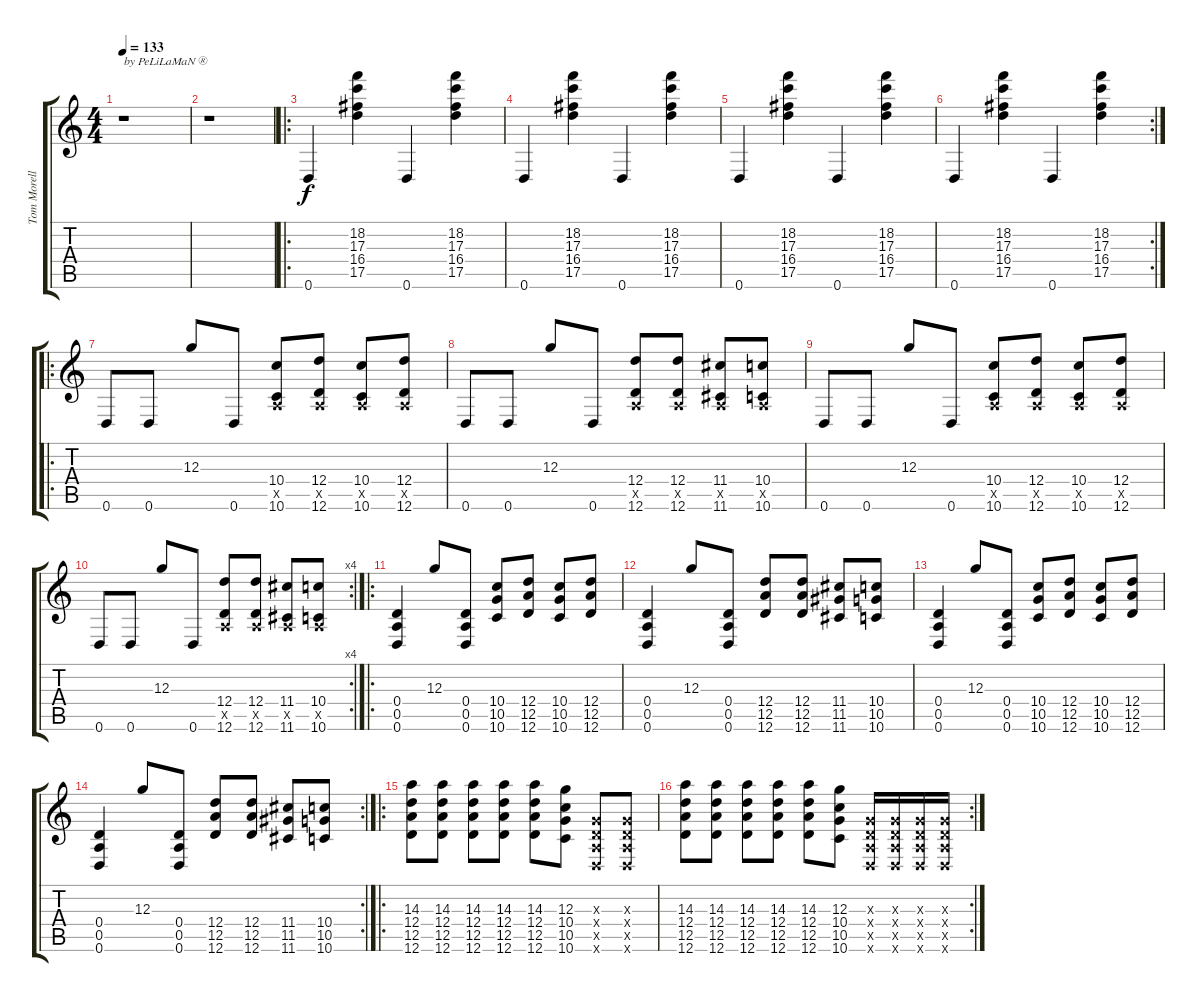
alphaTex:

\track ("Tom Morello" "Tom Morell") {instrument distortionguitar}
\staff {score tabs}
\tuning (E4 B3 G3 D3 A2 D2) {hide}
\ts (4 4)
\tempo 133
\clef g2
\ks c
r.1{txt "by PeLiLaMaN ®" dy f instrument distortionguitar} |
r.1 |
\ro
0.6.4 (18.2 17.3 16.4 17.5).4 0.6.4 (18.2 17.3 16.4 17.5).4 |
0.6.4 (18.2 17.3 16.4 17.5).4 0.6.4 (18.2 17.3 16.4 17.5).4 |
0.6.4 (18.2 17.3 16.4 17.5).4 0.6.4 (18.2 17.3 16.4 17.5).4 |
\rc 2
0.6.4 (18.2 17.3 16.4 17.5).4 0.6.4 (18.2 17.3 16.4 17.5).4 |
\ro
0.6.8 0.6.8 12.3.8 0.6.8 (10.4 0.5{x} 10.6).8 (12.4 0.5{x} 12.6).8 (10.4 0.5{x} 10.6).8 (12.4 0.5{x} 12.6).8 |
0.6.8 0.6.8 12.3.8 0.6.8 (12.4 0.5{x} 12.6).8 (12.4 0.5{x} 12.6).8 (11.4 0.5{x} 11.6).8 (10.4 0.5{x} 10.6).8 |
0.6.8 0.6.8 12.3.8 0.6.8 (10.4 0.5{x} 10.6).8 (12.4 0.5{x} 12.6).8 (10.4 0.5{x} 10.6).8 (12.4 0.5{x} 12.6).8 |
\rc 4
0.6.8 0.6.8 12.3.8 0.6.8 (12.4 0.5{x} 12.6).8 (12.4 0.5{x} 12.6).8 (11.4 0.5{x} 11.6).8 (10.4 0.5{x} 10.6).8 |
\ro
(0.4 0.5 0.6).4 12.3.8 (0.4 0.5 0.6).8 (10.4 10.5 10.6).8 (12.4 12.5 12.6).8 (10.4 10.5 10.6).8 (12.4 12.5 12.6).8 |
(0.4 0.5 0.6).4 12.3.8 (0.4 0.5 0.6).8 (12.4 12.5 12.6).8 (12.4 12.5 12.6).8 (11.4 11.5 11.6).8 (10.4 10.5 10.6).8 |
(0.4 0.5 0.6).4 12.3.8 (0.4 0.5 0.6).8 (10.4 10.5 10.6).8 (12.4 12.5 12.6).8 (10.4 10.5 10.6).8 (12.4 12.5 12.6).8 |
\rc 2
(0.4 0.5 0.6).4 12.3.8 (0.4 0.5 0.6).8 (12.4 12.5 12.6).8 (12.4 12.5 12.6).8 (11.4 11.5 11.6).8 (10.4 10.5 10.6).8 |
\ro
(14.3 12.4 12.5 12.6).8 (14.3 12.4 12.5 12.6).8 (14.3 12.4 12.5 12.6).8 (14.3 12.4 12.5 12.6).8 (14.3 12.4 12.5 12.6).8 (12.3 10.4 10.5 10.6).8 (0.3{x} 0.4{x} 0.5{x} 0.6{x}).8 (0.3{x} 0.4{x} 0.5{x} 0.6{x}).8 |
\rc 2
(14.3 12.4 12.5 12.6).8 (14.3 12.4 12.5 12.6).8 (14.3 12.4 12.5 12.6).8 (14.3 12.4 12.5 12.6).8 (14.3 12.4 12.5 12.6).8 (12.3 10.4 10.5 10.6).8 (0.3{x} 0.4{x} 0.5{x} 0.6{x}).16 (0.3{x} 0.4{x} 0.5{x} 0.6{x}).16 (0.3{x} 0.4{x} 0.5{x} 0.6{x}).16 (0.3{x} 0.4{x} 0.5{x} 0.6{x}).16
